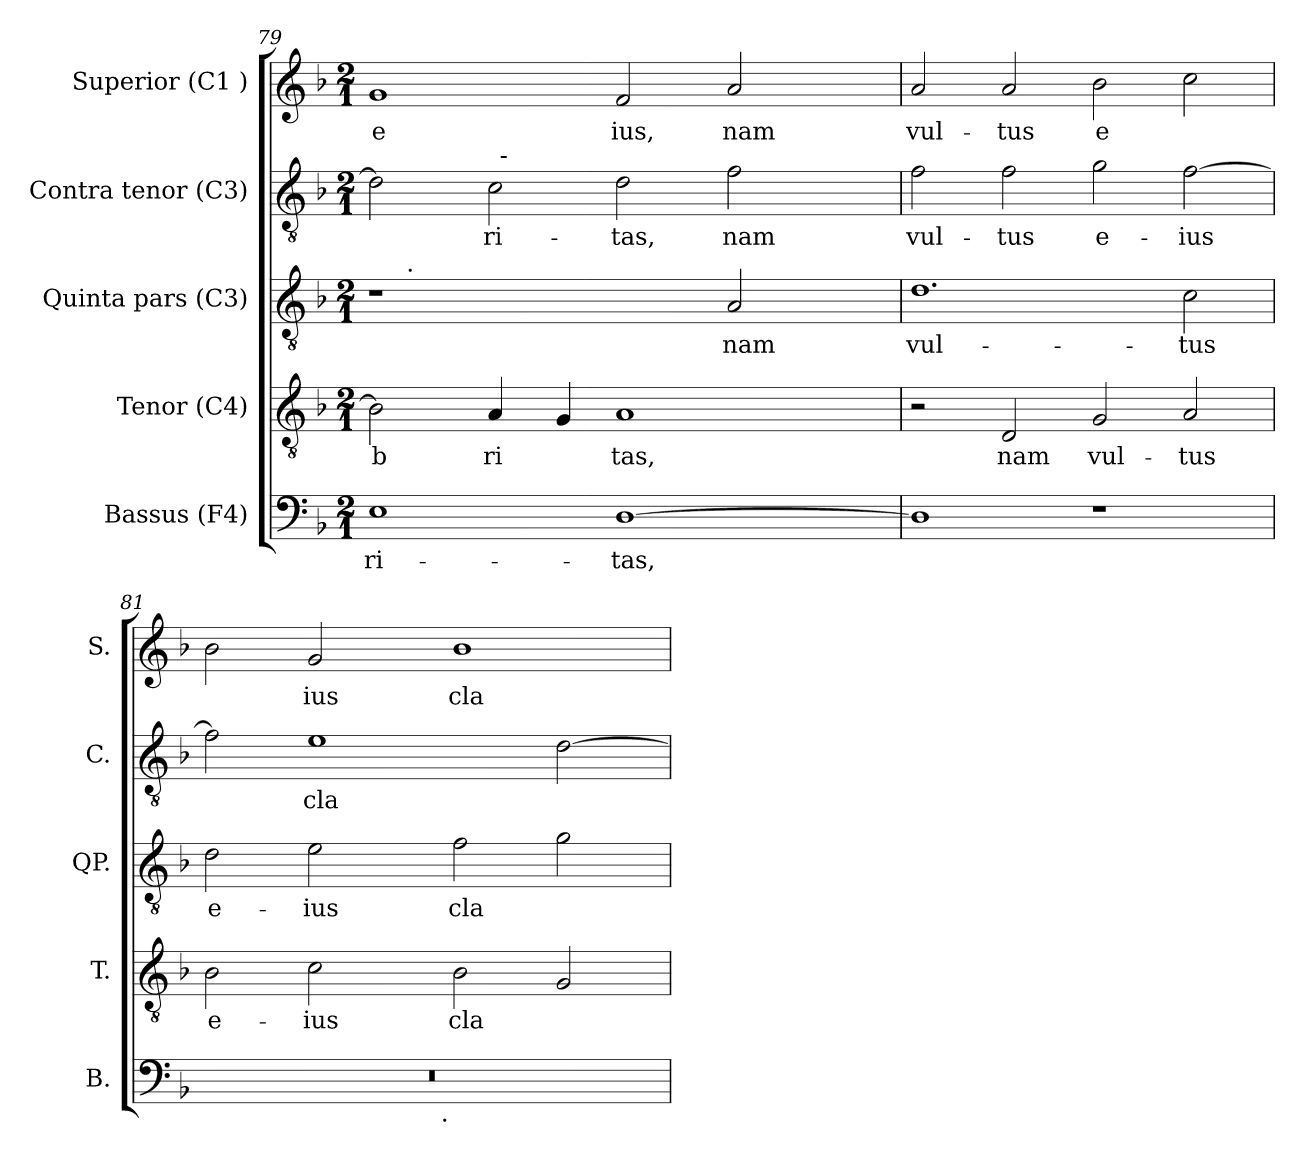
**kern	**text	**kern	**text	**kern	**text	**kern	**text	**kern	**text
*part5	*part5	*part4	*part4	*part3	*part3	*part2	*part2	*part1	*part1
*staff5	*staff5	*staff4	*staff4	*staff3	*staff3	*staff2	*staff2	*staff1	*staff1
*I"Bassus (F4)	*	*I"Tenor (C4)	*	*I"Quinta pars (C3)	*	*I"Contra tenor (C3)	*	*I"Superior (C1 )	*
*I'B.	*	*I'T.	*	*I'QP.	*	*I'C.	*	*I'S.	*
*clefF4	*	*clefGv2	*	*clefGv2	*	*clefGv2	*	*clefG2	*
*k[b-]	*	*k[b-]	*	*k[b-]	*	*k[b-]	*	*k[b-]	*
*F:	*	*F:	*	*F:	*	*F:	*	*F:	*
*M2/1	*	*M2/1	*	*M2/1	*	*M2/1	*	*M2/1	*
=79	=79	=79	=79	=79	=79	=79	=79	=79	=79
!	!LO:LY:b:cj	!	!LO:LY:b:rj	!	!	!	!LO:LY:b:rj	!	!LO:LY:b:rj
*	*	*	*	*^	*	*^	*	*	*
1E	-ri-	2B-\]	-b	1r	16ryy	.	2d\]	2ryy	--	1g	e
.	.	.	.	.	64ryy	.	.	.	.	.	.
!	!	!	!	!	!LO:TX:a:t=.	!	!	!	!	!	!
.	.	.	.	.	1ryy	.	.	.	.	.	.
!	!	!	!LO:LY:b:rj	!	!	!	!	!	!LO:LY:b:rj	!	!
.	.	4A/	ri-	.	.	.	2c\	64ryy	-ri-	.	.
!	!	!	!	!	!	!	!	!LO:TX:a:t=-	!	!	!
.	.	.	.	.	.	.	.	1ryy	.	.	.
!	!	!	!LO:LY:b:rj	!	!	!	!	!	!	!	!
.	.	4G/	--	.	.	.	.	.	.	.	.
!	!LO:LY:b:cj	!	!LO:LY:b:rj	!	!	!	!	!	!LO:LY:b:rj	!	!LO:LY:b:rj
[<1D	-tas,	1A	-tas,	2ryy	.	.	2d\	.	-tas,	2f/	ius,
.	.	.	.	.	2ryy	.	.	.	.	.	.
!	!	!	!	!	!	!LO:LY:b:cj	!	!	!LO:LY:b:rj	!	!LO:LY:b:rj
.	.	.	.	2A/	.	nam	2f\	.	nam	2a/	nam
.	.	.	.	.	.	.	.	4ryy	.	.	.
.	.	.	.	.	4ryy	.	.	.	.	.	.
.	.	.	.	.	.	.	.	8...ryy	.	.	.
.	.	.	.	.	8ryy	.	.	.	.	.	.
.	.	.	.	.	32.ryy	.	.	.	.	.	.
!!LO:LB:g=z
=80	=80	=80	=80	=80	=80	=80	=80	=80	=80	=80	=80
!	!LO:LY:b:cj	!	!	!	!	!LO:LY:b:cj	!	!	!LO:LY:b:rj	!	!LO:LY:b:rj
*	*	*	*	*v	*v	*	*	*	*	*	*
*	*	*	*	*	*	*v	*v	*	*	*
1D]	.	2r	.	1.d	vul-	2f\	vul-	2a/	vul-
!	!	!	!LO:LY:b:rj	!	!	!	!LO:LY:b:rj	!	!LO:LY:b:rj
.	.	2D/	nam	.	.	2f\	-tus	2a/	-tus
!	!	!	!LO:LY:b:rj	!	!	!	!LO:LY:b:rj	!	!LO:LY:b:rj
1r	.	2G/	vul-	.	.	2g\	e-	2b-\	e-
!	!	!	!LO:LY:b:rj	!	!LO:LY:b:cj	!	!LO:LY:b:rj	!	!LO:LY:b:rj
.	.	2A/	-tus	2c\	-tus	[>2f\	-ius	2cc\	--
=81	=81	=81	=81	=81	=81	=81	=81	=81	=81
!	!	!	!LO:LY:b:rj	!	!LO:LY:b:cj	!	!LO:LY:b:rj	!	!LO:LY:b:rj
*^	*	*	*	*	*	*	*	*	*
0r	2ryy	.	2B-\	e-	2d\	e-	2f\]	.	2b-\	--
!	!	!	!	!LO:LY:b:rj	!	!LO:LY:b:cj	!	!LO:LY:b:rj	!	!LO:LY:b:rj
.	4ryy	.	2c\	-ius	2e\	-ius	1e	cla-	2g/	-ius
.	8...ryy	.	.	.	.	.	.	.	.	.
!	!LO:TX:b:t=.	!	!	!	!	!	!	!	!	!
.	1ryy	.	.	.	.	.	.	.	.	.
!	!	!	!	!LO:LY:b:rj	!	!LO:LY:b:cj	!	!	!	!LO:LY:b:rj
.	.	.	2B-\	cla-	2f\	cla-	.	.	1b-	cla-
!	!	!	!	!LO:LY:b:rj	!	!LO:LY:b:cj	!	!LO:LY:b:rj	!	!
.	.	.	2G/	--	2g\	--	[>2d\	--	.	.
.	64ryy	.	.	.	.	.	.	.	.	.
*v	*v	*	*	*	*	*	*	*	*	*
=	=	=	=	=	=	=	=	=	=
*-	*-	*-	*-	*-	*-	*-	*-	*-	*-
